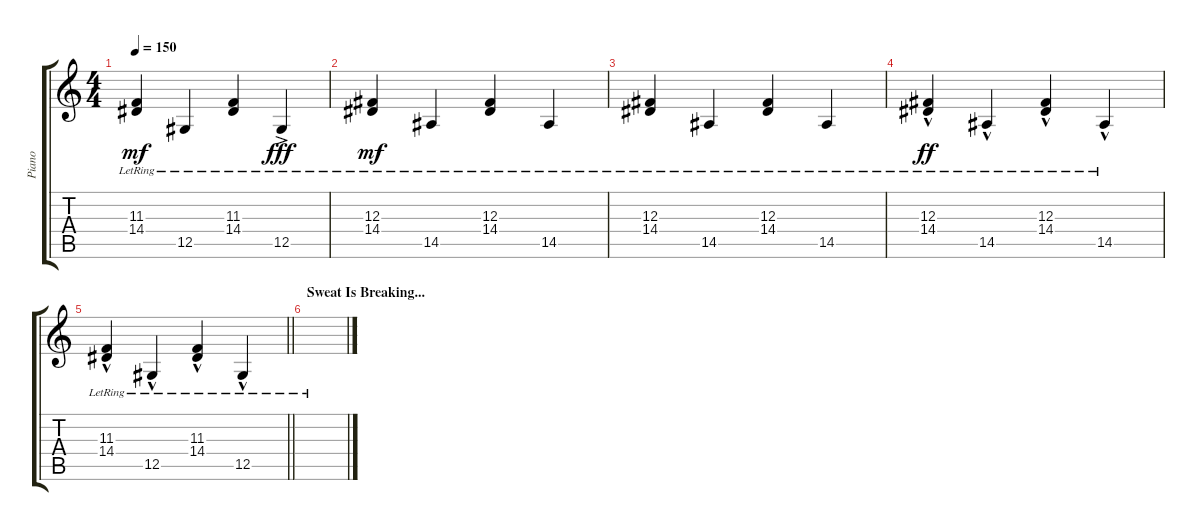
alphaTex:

\track ("Piano" "Piano") {instrument acousticgrandpiano}
\staff {score tabs}
\tuning (Eb4 Bb3 Gb3 Db3 Ab2 Eb2) {hide}
\ts (4 4)
\tempo 150
\clef g2
\ks c
(11.3{lr} 14.4{lr}).4{dy mf} 12.5{lr}.4 (11.3{lr} 14.4{lr}).4 12.5{ac lr}.4{dy fff} |
(12.3{lr} 14.4{lr}).4{dy mf volume 8} 14.5{lr}.4 (12.3{lr} 14.4{lr}).4{volume 13} 14.5{lr}.4 |
(12.3{lr} 14.4{lr}).4 14.5{lr}.4 (12.3{lr} 14.4{lr}).4 14.5{lr}.4 |
(12.3{hac lr} 14.4{hac lr}).4{dy ff volume 10} 14.5{hac lr}.4 (12.3{hac lr} 14.4{hac lr}).4 14.5{hac lr}.4 |
\barLineRight lightlight
(11.3{hac lr} 14.4{hac lr}).4 12.5{hac lr}.4 (11.3{hac lr} 14.4{hac lr}).4 12.5{hac lr}.4 |
\section ("" "Sweat Is Breaking...")
